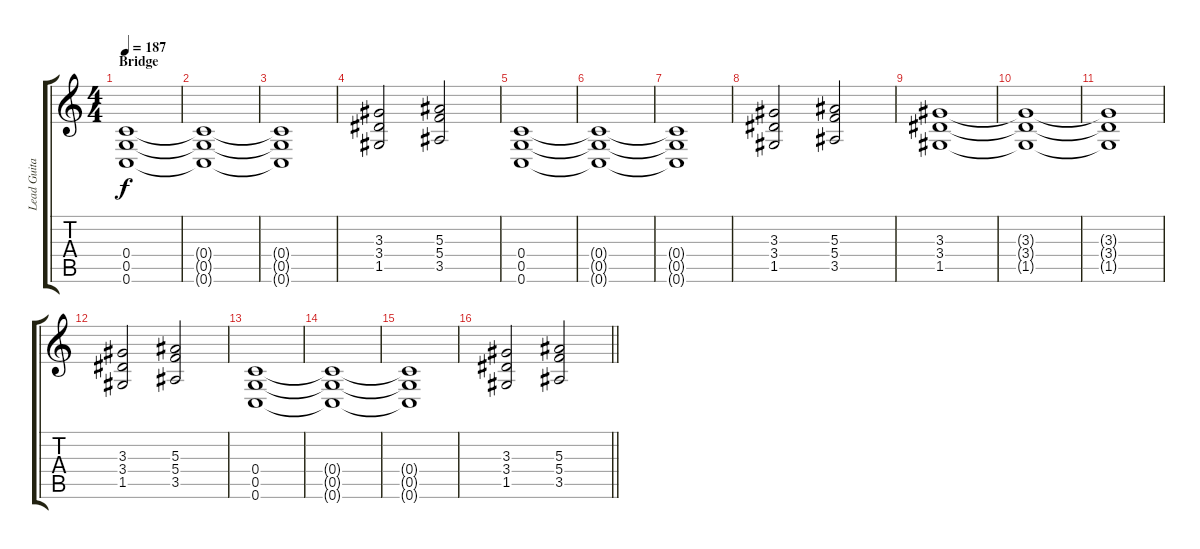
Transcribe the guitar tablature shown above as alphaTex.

\track ("Lead Guitar" "Lead Guita") {instrument overdrivenguitar}
\staff {score tabs}
\tuning (D4 A3 F3 C3 G2 C2) {hide}
\ts (4 4)
\section ("" "Bridge")
\tempo 187
\clef g2
\ks c
(0.4 0.5 0.6).1{dy f} |
(0.4{t} 0.5{t} 0.6{t}).1 |
(0.4{t} 0.5{t} 0.6{t}).1 |
(3.3 3.4 1.5).2 (5.3 5.4 3.5).2 |
(0.4 0.5 0.6).1 |
(0.4{t} 0.5{t} 0.6{t}).1 |
(0.4{t} 0.5{t} 0.6{t}).1 |
(3.3 3.4 1.5).2 (5.3 5.4 3.5).2 |
(3.3 3.4 1.5).1 |
(3.3{t} 3.4{t} 1.5{t}).1 |
(3.3{t} 3.4{t} 1.5{t}).1 |
(3.3 3.4 1.5).2 (5.3 5.4 3.5).2 |
(0.4 0.5 0.6).1 |
(0.4{t} 0.5{t} 0.6{t}).1 |
(0.4{t} 0.5{t} 0.6{t}).1 |
\barLineRight lightlight
(3.3 3.4 1.5).2 (5.3 5.4 3.5).2
